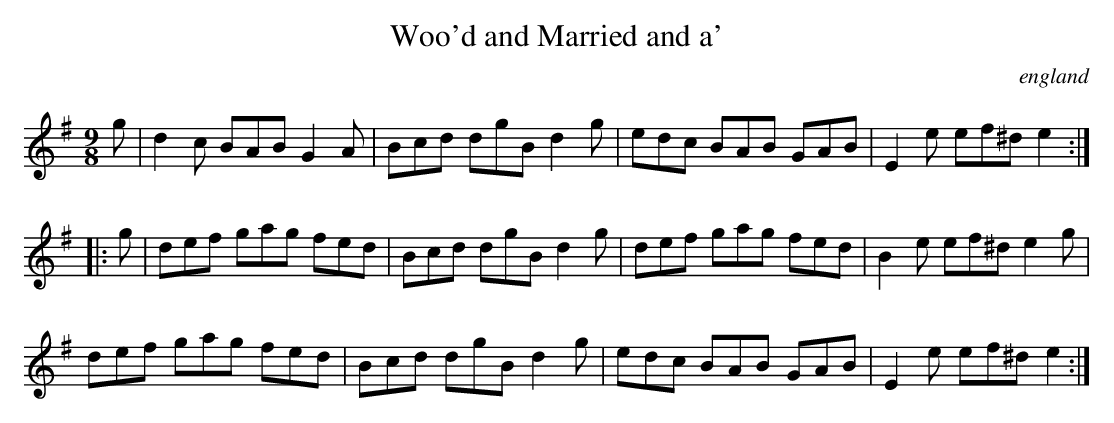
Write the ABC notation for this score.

X:1
T:Woo'd and Married and a'
O:england
M:9/8
K:G
g|\
d2c BAB G2A| Bcd dgB d2g| edc BAB GAB| E2e ef^d e2::
g|\
def gag fed| Bcd dgB d2g|def gag fed| B2e ef^d e2g|
def gag fed| Bcd dgB d2g| edc BAB GAB| E2e ef^d e2:|
